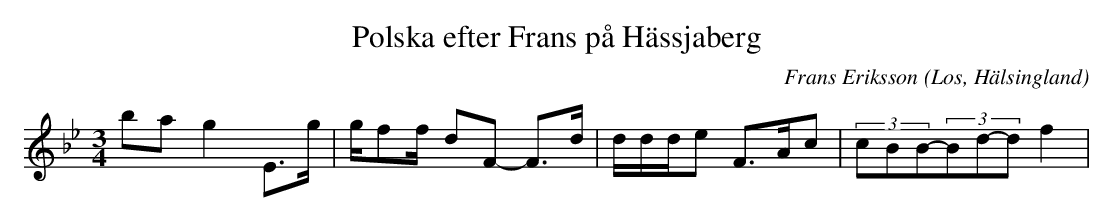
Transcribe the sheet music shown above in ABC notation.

X:1
T:Polska efter Frans på Hässjaberg
O:Los, Hälsingland
M:3/4
C:Frans Eriksson
K:Bb
ba g2 E>g |g/ff/- dF- F>d|d/d/d/e F>Ac |(3cBB-(3Bd-d f2|
